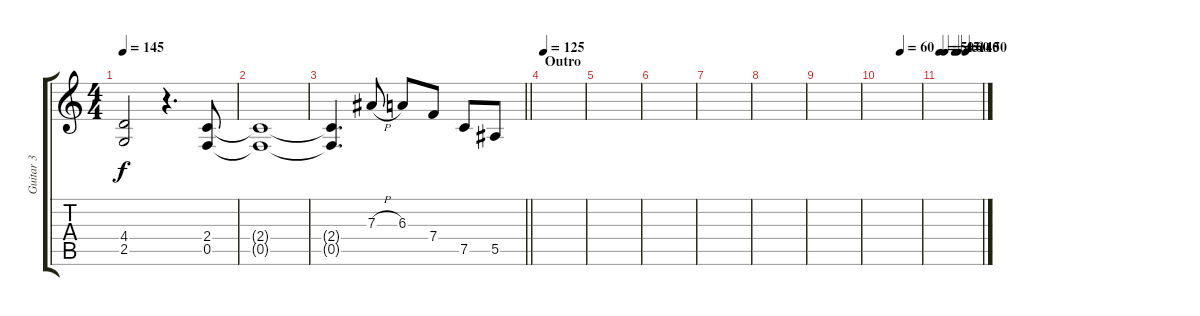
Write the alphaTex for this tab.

\track ("Guitar 3" "Guitar 3") {instrument distortionguitar}
\staff {score tabs}
\tuning (C4 G3 Eb3 Bb2 F2 C2) {hide}
\ts (4 4)
\tempo 145
\clef g2
\ks c
(4.4{t} 2.5{t}).2{dy f} r.4{d} (2.4 0.5).8 |
(2.4{t} 0.5{t}).1 |
\barLineRight lightlight
(2.4{t} 0.5{t}).4{d} 7.3{h}.8 6.3.8 7.4.8 7.5.8 5.5.8 |
\section ("" "Outro")
\tempo 125
|
|
|
|
|
|
\tempo (60 0.5)
|
\tempo 50
\tempo (45 0.125)
\tempo (60 0.375)
\tempo (140 0.4375)
\tempo (150 0.625)
